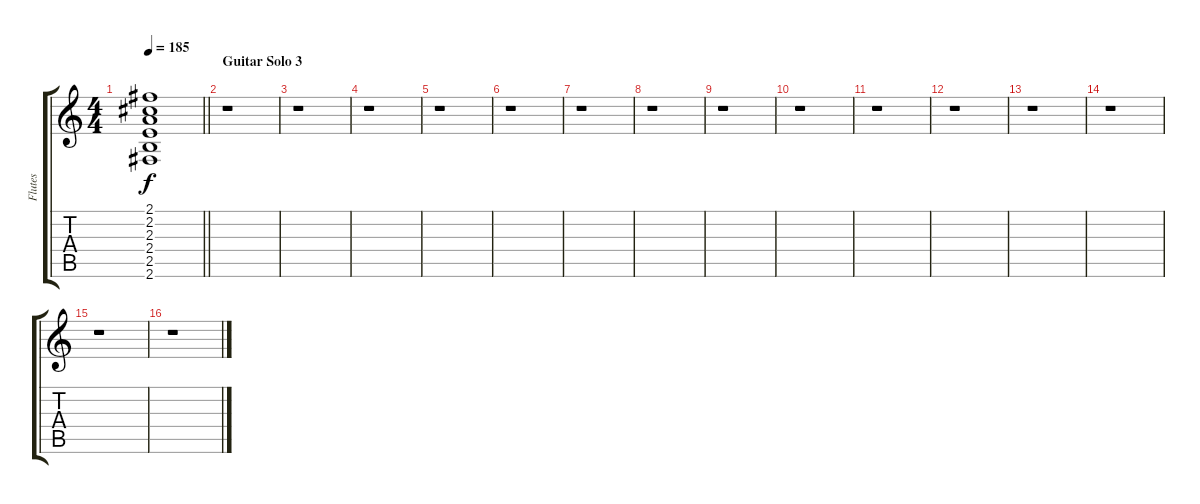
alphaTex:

\track ("Flutes" "Flutes") {instrument overdrivenguitar}
\staff {score tabs}
\tuning (E4 B3 G3 D3 A2 E2) {hide}
\ts (4 4)
\tempo 185
\clef g2
\barLineRight lightlight
\ks c
(2.1 2.2 2.3 2.4 2.5 2.6).1{dy f volume 6 instrument applause} |
\section ("" "Guitar Solo 3")
r.1 |
r.1 |
r.1 |
r.1 |
r.1 |
r.1 |
r.1 |
r.1 |
r.1 |
r.1 |
r.1 |
r.1 |
r.1 |
r.1 |
r.1
